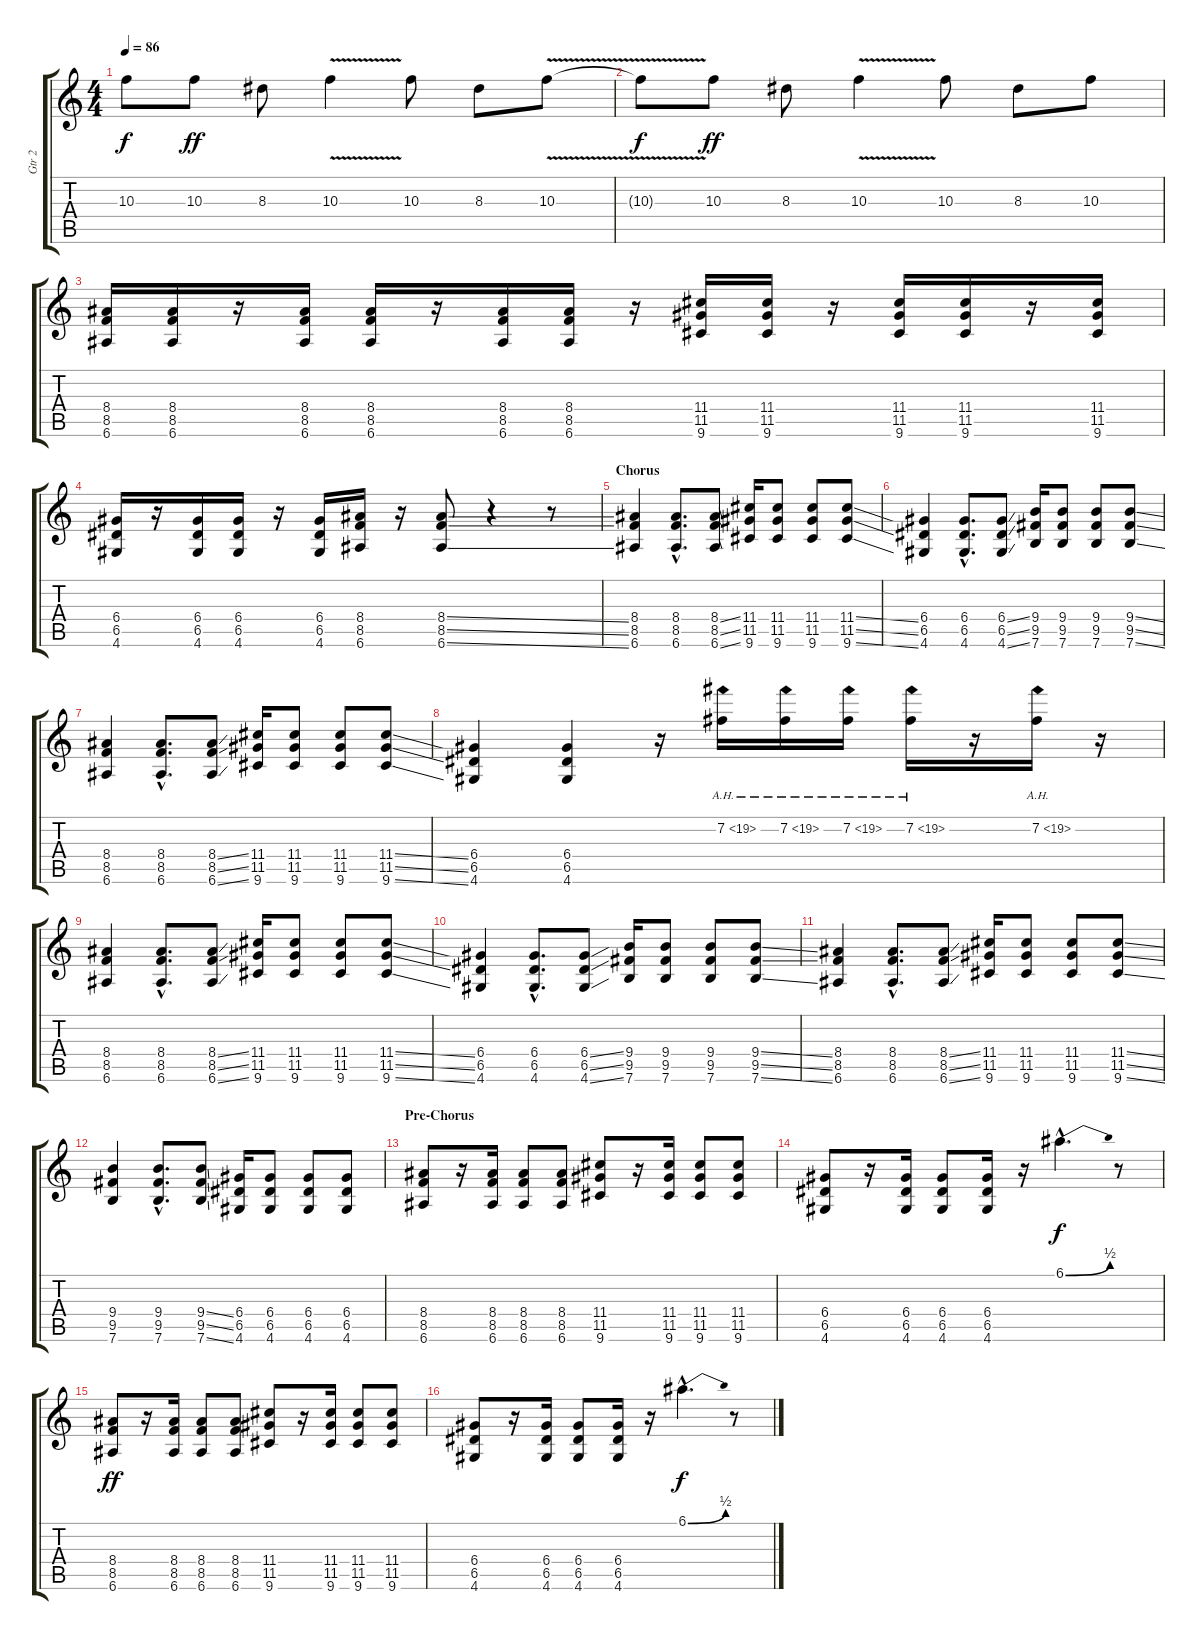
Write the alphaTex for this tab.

\track ("Gtr 2" "Gtr 2") {instrument overdrivenguitar}
\staff {score tabs}
\tuning (E4 B3 G3 D3 A2 E2) {hide}
\ts (4 4)
\tempo 86
\clef g2
\ks c
10.3{t}.8{dy f} 10.3.8{dy ff} 8.3.8 10.3{v}.4 10.3.8 8.3.8 10.3{v}.8 |
10.3{t}.8{dy f} 10.3.8{dy ff} 8.3.8 10.3{v}.4 10.3.8 8.3.8 10.3.8 |
(8.4 8.5 6.6).16 (8.4 8.5 6.6).16 r.16 (8.4 8.5 6.6).16 (8.4 8.5 6.6).16 r.16 (8.4 8.5 6.6).16 (8.4 8.5 6.6).16 r.16 (11.4 11.5 9.6).16 (11.4 11.5 9.6).16 r.16 (11.4 11.5 9.6).16 (11.4 11.5 9.6).16 r.16 (11.4 11.5 9.6).16 |
(6.4 6.5 4.6).16 r.16 (6.4 6.5 4.6).16 (6.4 6.5 4.6).16 r.16 (6.4 6.5 4.6).16 (8.4 8.5 6.6).16 r.16 (8.4{ss} 8.5{ss} 6.6{ss}).8 r.4 r.8 |
\section ("" "Chorus")
(8.4 8.5 6.6).4 (8.4{hac} 8.5{hac} 6.6{hac}).8{d} (8.4{ss} 8.5{ss} 6.6{ss}).8 (11.4 11.5 9.6).16 (11.4 11.5 9.6).8 (11.4 11.5 9.6).8 (11.4{ss} 11.5{ss} 9.6{ss}).8 |
(6.4 6.5 4.6).4 (6.4{hac} 6.5{hac} 4.6{hac}).8{d} (6.4{ss} 6.5{ss} 4.6{ss}).8 (9.4 9.5 7.6).16 (9.4 9.5 7.6).8 (9.4 9.5 7.6).8 (9.4{ss} 9.5{ss} 7.6{ss}).8 |
(8.4 8.5 6.6).4 (8.4{hac} 8.5{hac} 6.6{hac}).8{d} (8.4{ss} 8.5{ss} 6.6{ss}).8 (11.4 11.5 9.6).16 (11.4 11.5 9.6).8 (11.4 11.5 9.6).8 (11.4{ss} 11.5{ss} 9.6{ss}).8 |
(6.4 6.5 4.6).4 (6.4 6.5 4.6).4 r.16 7.2{ah 12}.16 7.2{ah 12}.16 7.2{ah 12}.16 7.2{ah 12}.16 r.16 7.2{ah 12}.16 r.16 |
(8.4 8.5 6.6).4 (8.4{hac} 8.5{hac} 6.6{hac}).8{d} (8.4{ss} 8.5{ss} 6.6{ss}).8 (11.4 11.5 9.6).16 (11.4 11.5 9.6).8 (11.4 11.5 9.6).8 (11.4{ss} 11.5{ss} 9.6{ss}).8 |
(6.4 6.5 4.6).4 (6.4{hac} 6.5{hac} 4.6{hac}).8{d} (6.4{ss} 6.5{ss} 4.6{ss}).8 (9.4 9.5 7.6).16 (9.4 9.5 7.6).8 (9.4 9.5 7.6).8 (9.4{ss} 9.5{ss} 7.6{ss}).8 |
(8.4 8.5 6.6).4 (8.4{hac} 8.5{hac} 6.6{hac}).8{d} (8.4{ss} 8.5{ss} 6.6{ss}).8 (11.4 11.5 9.6).16 (11.4 11.5 9.6).8 (11.4 11.5 9.6).8 (11.4{ss} 11.5{ss} 9.6{ss}).8 |
(9.4 9.5 7.6).4 (9.4{hac} 9.5{hac} 7.6{hac}).8{d} (9.4{ss} 9.5{ss} 7.6{ss}).8 (6.4 6.5 4.6).16 (6.4 6.5 4.6).8 (6.4 6.5 4.6).8 (6.4 6.5 4.6).8 |
\section ("" "Pre-Chorus")
(8.4 8.5 6.6).8 r.16 (8.4 8.5 6.6).16 (8.4 8.5 6.6).8 (8.4 8.5 6.6).8 (11.4 11.5 9.6).8 r.16 (11.4 11.5 9.6).16 (11.4 11.5 9.6).8 (11.4 11.5 9.6).8 |
(6.4 6.5 4.6).8 r.16 (6.4 6.5 4.6).16 (6.4 6.5 4.6).8 (6.4 6.5 4.6).16 r.16 6.1{be (bend 0 0 60 2) hac}.4{d dy f} r.8 |
(8.4 8.5 6.6).8{dy ff} r.16 (8.4 8.5 6.6).16 (8.4 8.5 6.6).8 (8.4 8.5 6.6).8 (11.4 11.5 9.6).8 r.16 (11.4 11.5 9.6).16 (11.4 11.5 9.6).8 (11.4 11.5 9.6).8 |
(6.4 6.5 4.6).8 r.16 (6.4 6.5 4.6).16 (6.4 6.5 4.6).8 (6.4 6.5 4.6).16 r.16 6.1{be (bend 0 0 60 2) hac}.4{d dy f} r.8
